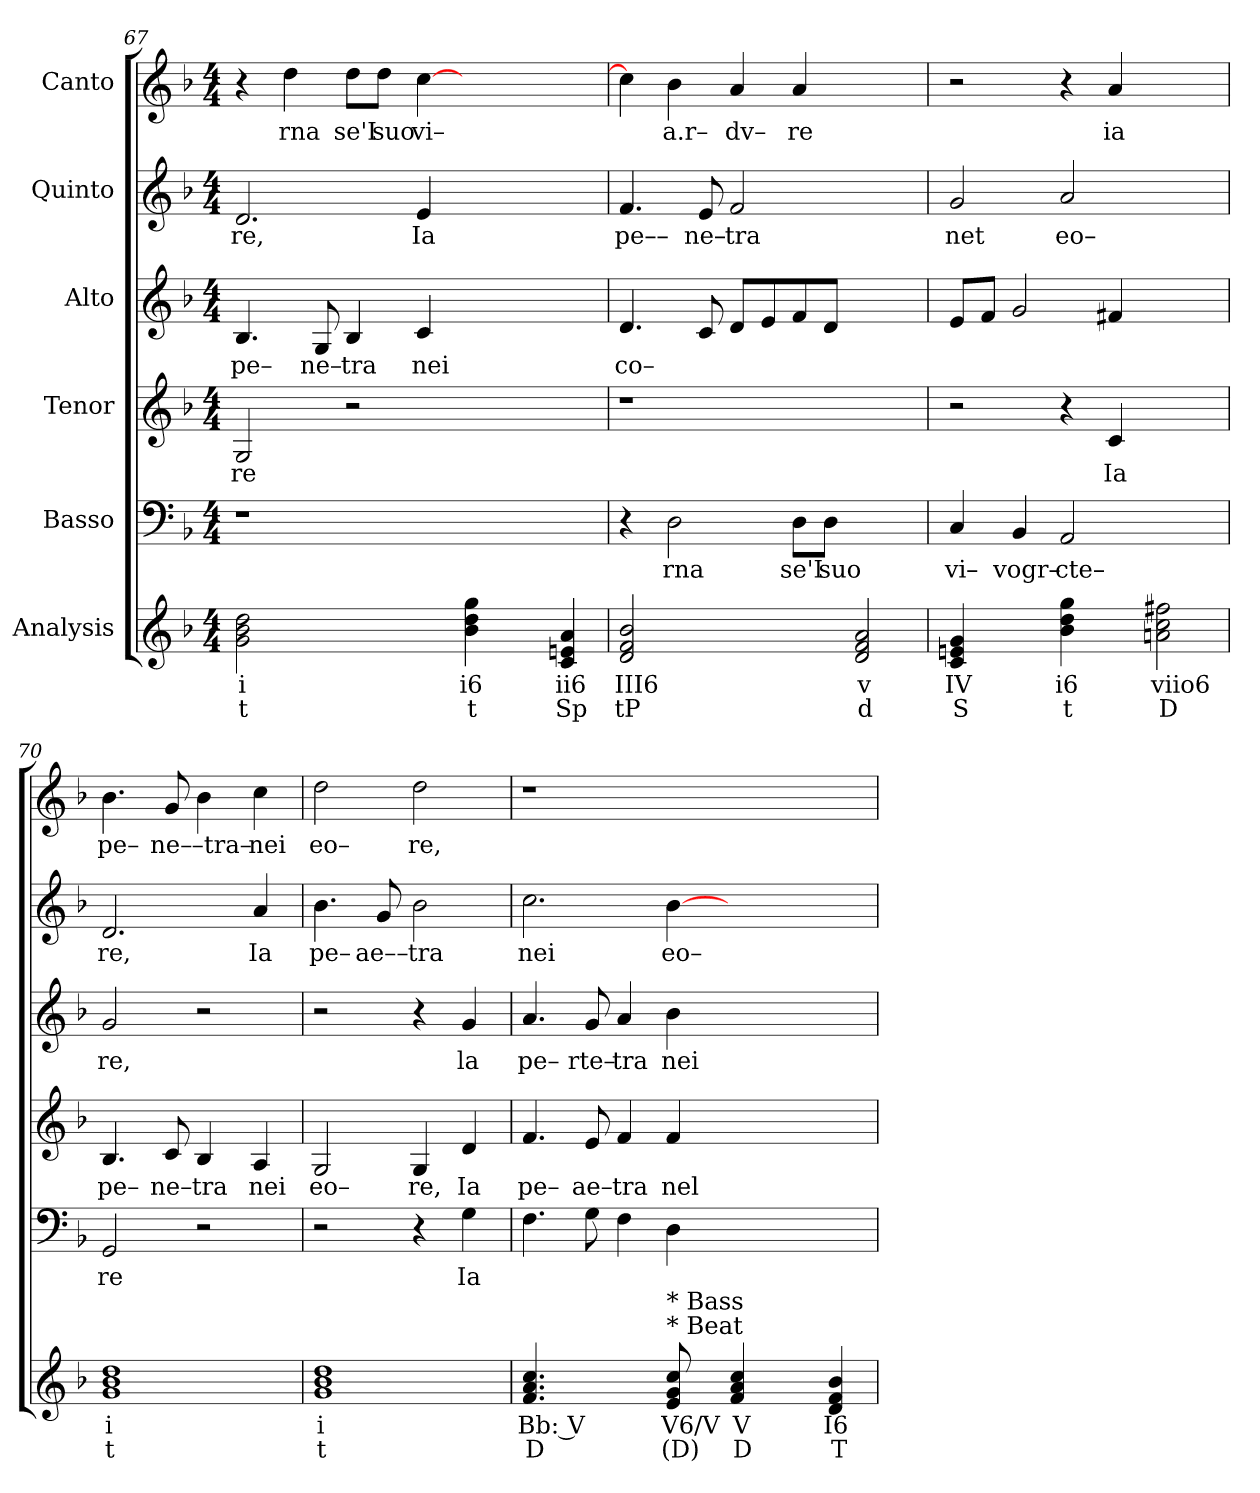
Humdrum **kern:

**kern	**text	**text	**kern	**text	**kern	**text	**kern	**text	**kern	**text	**kern	**text
*part6	*part6	*part6	*part5	*part5	*part4	*part4	*part3	*part3	*part2	*part2	*part1	*part1
*staff6	*staff6	*staff6	*staff5	*staff5	*staff4	*staff4	*staff3	*staff3	*staff2	*staff2	*staff1	*staff1
*I"Analysis	*	*	*I"Basso	*	*I"Tenor	*	*I"Alto	*	*I"Quinto	*	*I"Canto	*
*	*	*	*clefF4	*	*clefG2	*	*clefG2	*	*clefG2	*	*clefG2	*
*k[b-]	*	*	*k[b-]	*	*k[b-]	*	*k[b-]	*	*k[b-]	*	*k[b-]	*
*	*	*	*F:	*	*F:	*	*F:	*	*F:	*	*F:	*
*M4/4	*	*	*M4/4	*	*M4/4	*	*M4/4	*	*M4/4	*	*M4/4	*
=67	=67	=67	=67	=67	=67	=67	=67	=67	=67	=67	=67	=67
!	!	!	!	!	!	!LO:LY:b	!	!	!	!	!	!
!	!	!	!	!	!	!	!	!LO:LY:b	!	!	!	!
!	!	!	!	!	!	!	!	!	!	!LO:LY:b	!	!
2g 2b- 2dd	i	t	1r	.	2G/	re	4.B-/	pe–	2.d/	re,	4r	.
!	!	!	!	!	!	!	!	!	!	!	!	!LO:LY:b
.	.	.	.	.	.	.	.	.	.	.	4dd\	rna
!	!	!	!	!	!	!	!	!LO:LY:b	!	!	!	!
.	.	.	.	.	.	.	8G/	ne–	.	.	.	.
!	!	!	!	!	!	!	!	!LO:LY:b	!	!	!	!
!	!	!	!	!	!	!	!	!	!	!	!	!LO:LY:b
2ryy	.	.	.	.	2r	.	4B-/	tra	.	.	8dd\L	se'I
!	!	!	!	!	!	!	!	!	!	!	!	!LO:LY:b
.	.	.	.	.	.	.	.	.	.	.	8dd\J	suo
!	!	!	!	!	!	!	!	!LO:LY:b	!	!	!	!
!	!	!	!	!	!	!	!	!	!	!LO:LY:b	!	!
!	!	!	!	!	!	!	!	!	!	!	!	!LO:LY:b
.	.	.	.	.	.	.	4c/	nei	4e/	Ia	[4cc\	vi–
4b- 4dd 4gg	i6	t	2.ryy	.	2.ryy	.	2.ryy	.	2.ryy	.	2.ryy	.
4ryy	.	.	.	.	.	.	.	.	.	.	.	.
4c 4en 4a	ii6	Sp	.	.	.	.	.	.	.	.	.	.
=68	=68	=68	=68	=68	=68	=68	=68	=68	=68	=68	=68	=68
!	!	!	!	!	!	!	!	!LO:LY:b	!	!	!	!
!	!	!	!	!	!	!	!	!	!	!LO:LY:b	!	!
2d 2f 2b-	III6	tP	4r	.	1r	.	4.d/	co–	4.f/	pe––	4cc\]	.
!	!	!	!	!LO:LY:b	!	!	!	!	!	!	!	!
!	!	!	!	!	!	!	!	!	!	!	!	!LO:LY:b
.	.	.	2D\	rna	.	.	.	.	.	.	4b-\	a.r–
!	!	!	!	!	!	!	!	!	!	!LO:LY:b	!	!
.	.	.	.	.	.	.	8c/	.	8e/	ne–	.	.
!	!	!	!	!	!	!	!	!	!	!LO:LY:b	!	!
!	!	!	!	!	!	!	!	!	!	!	!	!LO:LY:b
2ryy	.	.	.	.	.	.	8d/L	.	2f/	tra	4a/	dv–
.	.	.	.	.	.	.	8e/	.	.	.	.	.
!	!	!	!	!LO:LY:b	!	!	!	!	!	!	!	!
!	!	!	!	!	!	!	!	!	!	!	!	!LO:LY:b
.	.	.	8D\L	se'I	.	.	8f/	.	.	.	4a/	re
!	!	!	!	!LO:LY:b	!	!	!	!	!	!	!	!
.	.	.	8D\J	suo	.	.	8d/J	.	.	.	.	.
2d 2f 2a	v	d	2ryy	.	2ryy	.	2ryy	.	2ryy	.	2ryy	.
=69	=69	=69	=69	=69	=69	=69	=69	=69	=69	=69	=69	=69
!	!	!	!	!LO:LY:b	!	!	!	!	!	!	!	!
!	!	!	!	!	!	!	!	!	!	!LO:LY:b	!	!
4c 4en 4g	IV	S	4C/	vi–	2r	.	8e/L	.	2g/	net	2r	.
.	.	.	.	.	.	.	8f/J	.	.	.	.	.
!	!	!	!	!LO:LY:b	!	!	!	!	!	!	!	!
4ryy	.	.	4BB-/	vogr–	.	.	2g/	.	.	.	.	.
!	!	!	!	!LO:LY:b	!	!	!	!	!	!	!	!
!	!	!	!	!	!	!	!	!	!	!LO:LY:b	!	!
4b- 4dd 4gg	i6	t	2AA/	cte–	4r	.	.	.	2a/	eo–	4r	.
!	!	!	!	!	!	!LO:LY:b	!	!	!	!	!	!
!	!	!	!	!	!	!	!	!	!	!	!	!LO:LY:b
4ryy	.	.	.	.	4c/	Ia	4f#X/	.	.	.	4a/	ia
2an 2cc 2ff#X	viio6	D	2ryy	.	2ryy	.	2ryy	.	2ryy	.	2ryy	.
=70	=70	=70	=70	=70	=70	=70	=70	=70	=70	=70	=70	=70
!	!	!	!	!LO:LY:b	!	!	!	!	!	!	!	!
!	!	!	!	!	!	!LO:LY:b	!	!	!	!	!	!
!	!	!	!	!	!	!	!	!LO:LY:b	!	!	!	!
!	!	!	!	!	!	!	!	!	!	!LO:LY:b	!	!
!	!	!	!	!	!	!	!	!	!	!	!	!LO:LY:b
1g 1b- 1dd	i	t	2GG/	re	4.B-/	pe–	2g/	re,	2.d/	re,	4.b-\	pe–
!	!	!	!	!	!	!LO:LY:b	!	!	!	!	!	!
!	!	!	!	!	!	!	!	!	!	!	!	!LO:LY:b
.	.	.	.	.	8c/	ne–	.	.	.	.	8g/	ne–
!	!	!	!	!	!	!LO:LY:b	!	!	!	!	!	!
!	!	!	!	!	!	!	!	!	!	!	!	!LO:LY:b
.	.	.	2r	.	4B-/	tra	2r	.	.	.	4b-\	–tra–
!	!	!	!	!	!	!LO:LY:b	!	!	!	!	!	!
!	!	!	!	!	!	!	!	!	!	!LO:LY:b	!	!
!	!	!	!	!	!	!	!	!	!	!	!	!LO:LY:b
.	.	.	.	.	4A/	nei	.	.	4a/	Ia	4cc\	nei
=71	=71	=71	=71	=71	=71	=71	=71	=71	=71	=71	=71	=71
!	!	!	!	!	!	!LO:LY:b	!	!	!	!	!	!
!	!	!	!	!	!	!	!	!	!	!LO:LY:b	!	!
!	!	!	!	!	!	!	!	!	!	!	!	!LO:LY:b
1g 1b- 1dd	i	t	2r	.	2G/	eo–	2r	.	4.b-\	pe–	2dd\	eo–
!	!	!	!	!	!	!	!	!	!	!LO:LY:b	!	!
.	.	.	.	.	.	.	.	.	8g/	ae––	.	.
!	!	!	!	!	!	!LO:LY:b	!	!	!	!	!	!
!	!	!	!	!	!	!	!	!	!	!LO:LY:b	!	!
!	!	!	!	!	!	!	!	!	!	!	!	!LO:LY:b
.	.	.	4r	.	4G/	re,	4r	.	2b-\	tra	2dd\	re,
!	!	!	!	!LO:LY:b	!	!	!	!	!	!	!	!
!	!	!	!	!	!	!LO:LY:b	!	!	!	!	!	!
!	!	!	!	!	!	!	!	!LO:LY:b	!	!	!	!
.	.	.	4G\	Ia	4d/	Ia	4g/	la	.	.	.	.
=72	=72	=72	=72	=72	=72	=72	=72	=72	=72	=72	=72	=72
!	!	!	!	!	!	!LO:LY:b	!	!	!	!	!	!
!	!	!	!	!	!	!	!	!LO:LY:b	!	!	!	!
!	!	!	!	!	!	!	!	!	!	!LO:LY:b	!	!
4.f 4.a 4.cc	Bb: V	D	4.F\	.	4.f/	pe–	4.a/	pe–	2.cc\	nei	1r	.
!	!	!	!	!	!	!LO:LY:b	!	!	!	!	!	!
!	!	!	!	!	!	!	!	!LO:LY:b	!	!	!	!
4.ryy	.	.	8G\	.	8e/	ae–	8g/	rte–	.	.	.	.
!	!	!	!	!	!	!LO:LY:b	!	!	!	!	!	!
!	!	!	!	!	!	!	!	!LO:LY:b	!	!	!	!
.	.	.	4F\	.	4f/	tra	4a/	tra	.	.	.	.
!	!	!	!	!	!	!LO:LY:b	!	!	!	!	!	!
!	!	!	!	!	!	!	!	!LO:LY:b	!	!	!	!
!LO:TX:a:t=* Beat	!	!	!	!	!	!	!	!	!	!	!	!
!LO:TX:a:t=* Bass	!	!	!	!	!	!	!	!	!	!	!	!
!	!	!	!	!	!	!	!	!	!	!LO:LY:b	!	!
8e 8g 8cc	V6/V	(D)	4D\	.	4f/	nel	4b-\	nei	[4b-\	eo–	.	.
8ryy	.	.	.	.	.	.	.	.	.	.	.	.
4f 4a 4cc	V	D	2.ryy	.	2.ryy	.	2.ryy	.	2.ryy	.	2.ryy	.
4ryy	.	.	.	.	.	.	.	.	.	.	.	.
4d 4f 4b-	I6	T	.	.	.	.	.	.	.	.	.	.
=	=	=	=	=	=	=	=	=	=	=	=	=
*-	*-	*-	*-	*-	*-	*-	*-	*-	*-	*-	*-	*-
